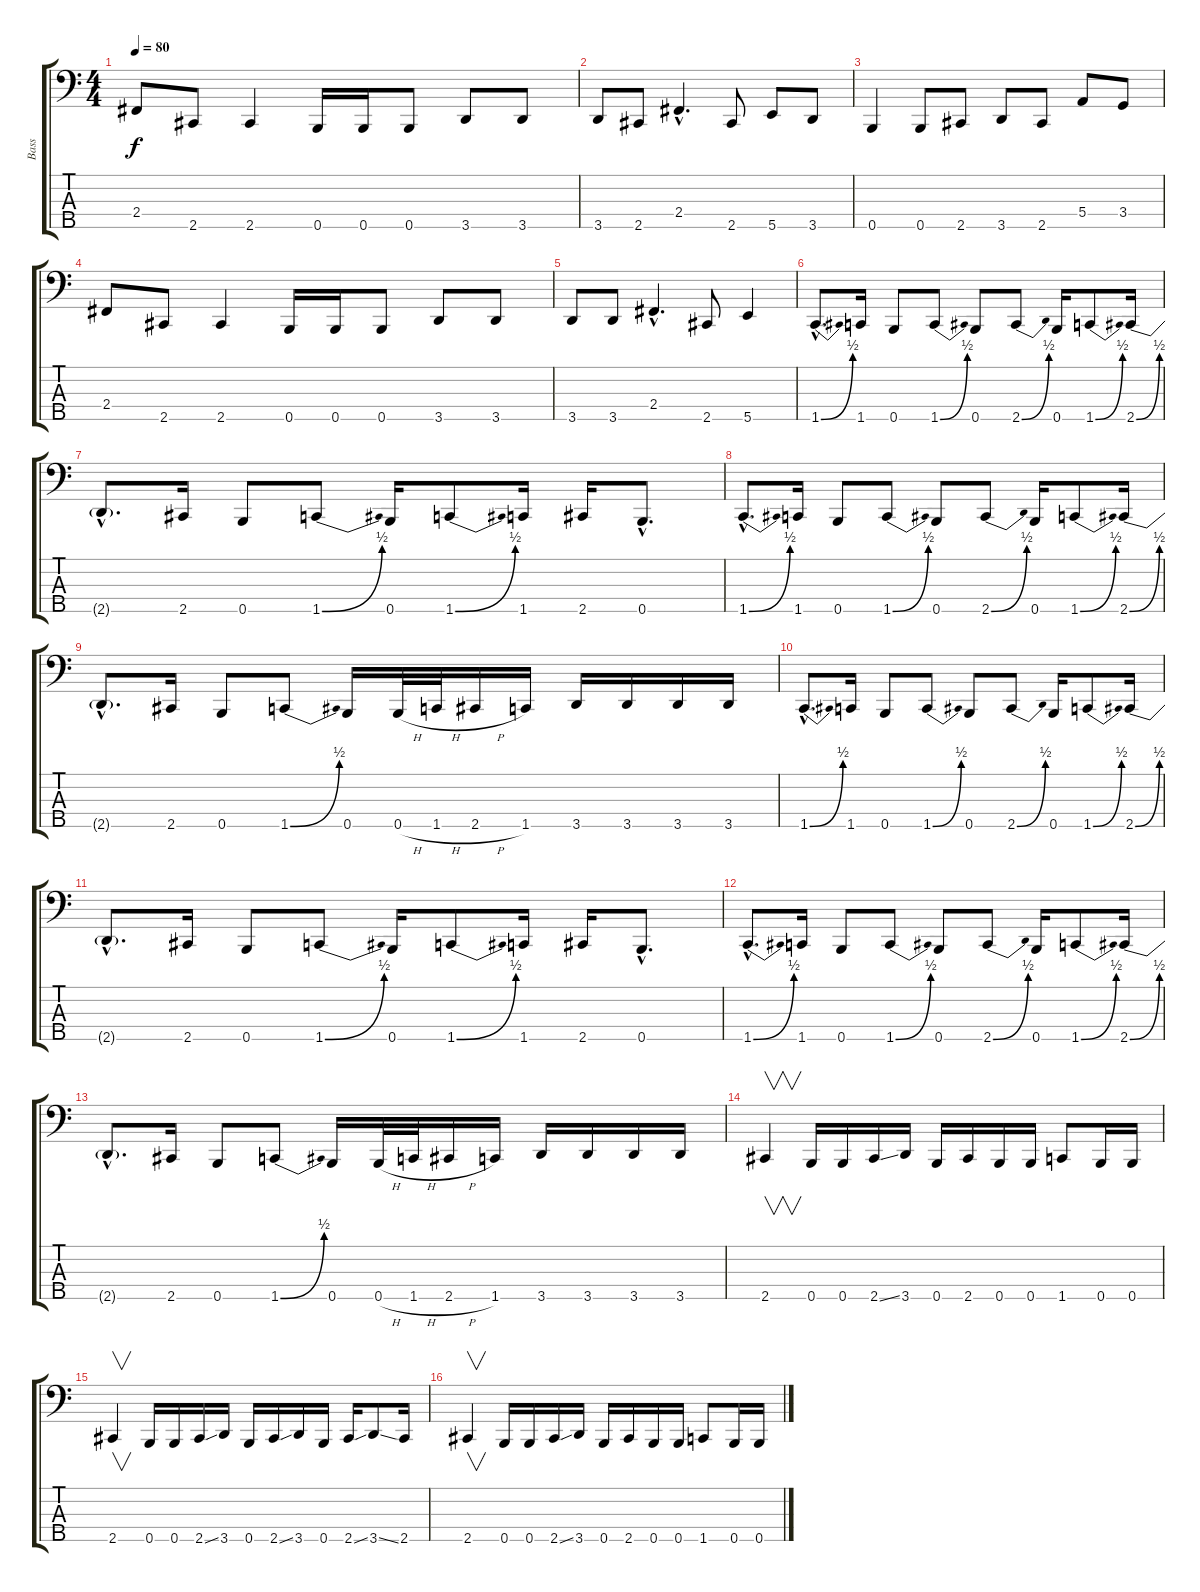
\track ("Bass" "Bass") {instrument electricbasspick}
\staff {score tabs}
\tuning (G2 D2 A1 E1 B0) {hide}
\ts (4 4)
\tempo 80
\clef f4
\ks c
2.4.8{dy f} 2.5.8 2.5.4 0.5.16 0.5.16 0.5.8 3.5.8 3.5.8 |
3.5.8 2.5.8 2.4{hac}.4{d} 2.5.8 5.5.8 3.5.8 |
0.5.4 0.5.8 2.5.8 3.5.8 2.5.8 5.4.8 3.4.8 |
2.4.8 2.5.8 2.5.4 0.5.16 0.5.16 0.5.8 3.5.8 3.5.8 |
3.5.8 3.5.8 2.4{hac}.4{d} 2.5.8 5.5.4 |
1.5{be (bend 0 0 60 2) hac}.8{d} 1.5.16 0.5.8 1.5{be (bend 0 0 60 2)}.8 0.5.8 2.5{be (bend 0 0 60 2)}.8 0.5.16 1.5{be (bend 0 0 60 2)}.8 2.5{be (bend 0 0 60 2)}.16 |
2.5{hac t}.8{d} 2.5.16 0.5.8 1.5{be (bend 0 0 60 2)}.8 0.5.16 1.5{be (bend 0 0 60 2)}.8 1.5.16 2.5.16 0.5{hac}.8{d} |
1.5{be (bend 0 0 60 2) hac}.8{d} 1.5.16 0.5.8 1.5{be (bend 0 0 60 2)}.8 0.5.8 2.5{be (bend 0 0 60 2)}.8 0.5.16 1.5{be (bend 0 0 60 2)}.8 2.5{be (bend 0 0 60 2)}.16 |
2.5{hac t}.8{d} 2.5.16 0.5.8 1.5{be (bend 0 0 60 2)}.8 0.5.16 0.5{h}.32 1.5{h}.32 2.5{h}.16 1.5.16 3.5.16 3.5.16 3.5.16 3.5.16 |
1.5{be (bend 0 0 60 2) hac}.8{d} 1.5.16 0.5.8 1.5{be (bend 0 0 60 2)}.8 0.5.8 2.5{be (bend 0 0 60 2)}.8 0.5.16 1.5{be (bend 0 0 60 2)}.8 2.5{be (bend 0 0 60 2)}.16 |
2.5{hac t}.8{d} 2.5.16 0.5.8 1.5{be (bend 0 0 60 2)}.8 0.5.16 1.5{be (bend 0 0 60 2)}.8 1.5.16 2.5.16 0.5{hac}.8{d} |
1.5{be (bend 0 0 60 2) hac}.8{d} 1.5.16 0.5.8 1.5{be (bend 0 0 60 2)}.8 0.5.8 2.5{be (bend 0 0 60 2)}.8 0.5.16 1.5{be (bend 0 0 60 2)}.8 2.5{be (bend 0 0 60 2)}.16 |
2.5{hac t}.8{d} 2.5.16 0.5.8 1.5{be (bend 0 0 60 2)}.8 0.5.16 0.5{h}.32 1.5{h}.32 2.5{h}.16 1.5.16 3.5.16 3.5.16 3.5.16 3.5.16 |
2.5.4{v} 0.5.16 0.5.16 2.5{ss}.16 3.5.16 0.5.16 2.5.16 0.5.16 0.5.16 1.5.8 0.5.16 0.5.16 |
2.5.4{v} 0.5.16 0.5.16 2.5{ss}.16 3.5.16 0.5.16 2.5{ss}.16 3.5.16 0.5.16 2.5{ss}.16 3.5{ss}.8 2.5.16 |
2.5.4{v} 0.5.16 0.5.16 2.5{ss}.16 3.5.16 0.5.16 2.5.16 0.5.16 0.5.16 1.5.8 0.5.16 0.5.16
